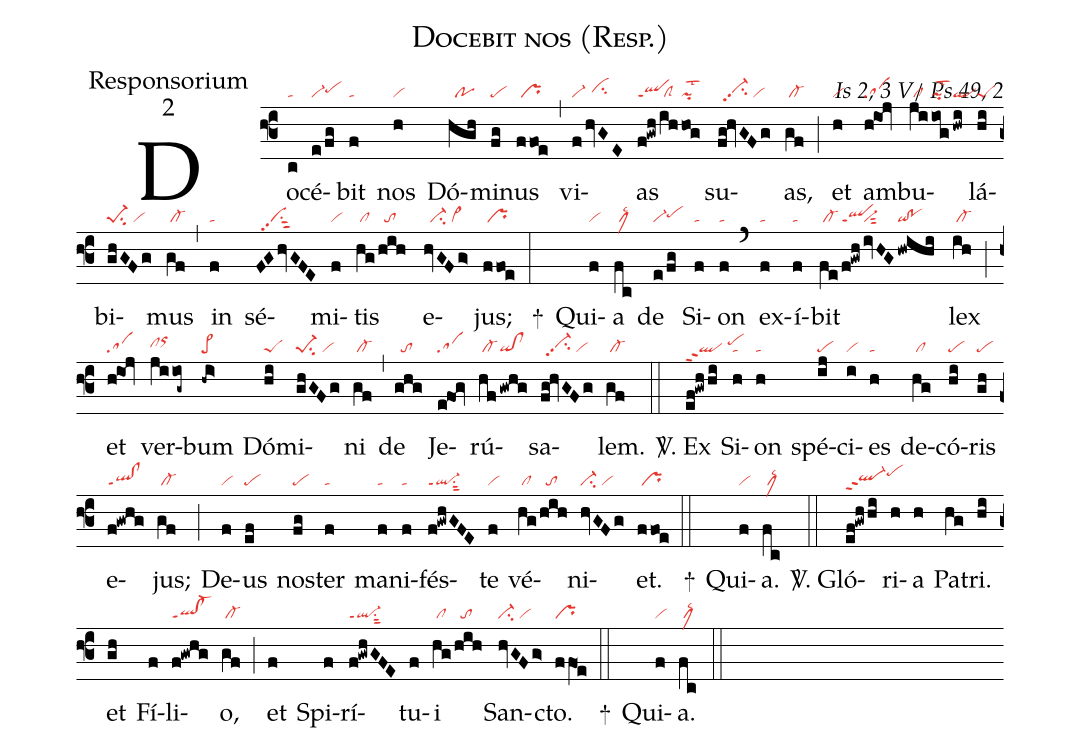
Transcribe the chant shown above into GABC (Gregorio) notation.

name:Docebit nos (Resp.);
office-part:Responsorium;
mode:2;
commentary:Is 2, 3 V/ Ps 49, 2;
nabc-lines:1;
%%
(f3)Do(c|ta)cé(e/fg|vi-pehh)bit(f|ta) nos(h|vi) Dó(hgh|//po)mi(fg|pe)nus(ffoe|/pr) (,) vi(f|vi-|/hvGE|//cihh)as(f!gwh|qlppt1|/ih|/clS|hog|pilst2) su(fg!hvGFg|//vi-hhpp2su2/vi)as,(gf|/cl-) (;) et(h|vi) am(h!ioj|sa)bu(ji|/cl|iog|pilst2|!hwi|ql)lá(hi|peS)bi(ghGFg|pe-1su2/vi)mus(gf|/cl-) (,) in(f|ta) sé(FGhvGFE|//vipp2su1sut2)mi(f|vi)tis(hg|/cl|/hih|//to) e(hvGFg>|//vi-su2/vi>)jus;(ffoe|/pr) (:)
+()
Qui(f|vi)a(fc|/clMlsc2) de(e/fg|vi-pehh) Si(f|ta)on(f|ta) (`) ex(f|ta)í(f|ta)bit(fe|/cl-|/f!gwh|qlppt1|/ivHG|vi-sut2|/hwihi|qi!po) lex(ih|/cl-) (;) et(h!ioj|sa) ver(jiiog~|clhhorhj)bum(-hi>|pe>) Dó(hi|peS)mi(ghGFg|pe-1su2/vi)ni(gf|/cl-) (,) de(ghg|//to) Je(e!fog|sa)rú(hf|/cl-|!gwhg|qi!cl)sa(fg!hvGFg|//vi-hhpp2su2/vi)lem.(gf|/cl-) (::)

<sp>V/</sp>. Ex(ef!gwhhi|qlppt2/pehi) Si(h|ta)on(h|ta) spé(ij|pe)ci(i|vi)es(h|ta) de(hg|/cl)có(hi|pe)ris(gh|pe) e(f!gwhg|ql!clppt1)jus;(gf|/cl-) (;) De(f|vi)us(ef|pe) nos(fg|pe)ter(f|ta) ma(f|ta)ni(f|ta)fés(f!gwhGFE|ql-ppt1su1sut2)te(f|vi) vé(hg|/cl|/hih|//to)ni(hvGFg|vi-su2/vi)et.(ffoe|/pr) (::)
+()
Qui(f|vi)a.(fc|/clMlsc2) (::)

<sp>V/</sp>. Gló(ef!gwhhi|ql-hhppt2pehj)ri(h)a(h) Pa(hg)tri.(hi)
et(gh) Fí(f)li(f!gwhg|ql!cl-ppt1)o,(gf|/cl-) (;)
et(f) Spi(f)rí(f!gwhGFE|ql-ppt1su1sut2)tu(f)i(hg|/cl|/hih|//to) San(hvGFg>|ci-/vi)cto.(ffO1e|pr) (::)
+()
Qui(f|vi)a.(fc|/clMlsc2) (::)
